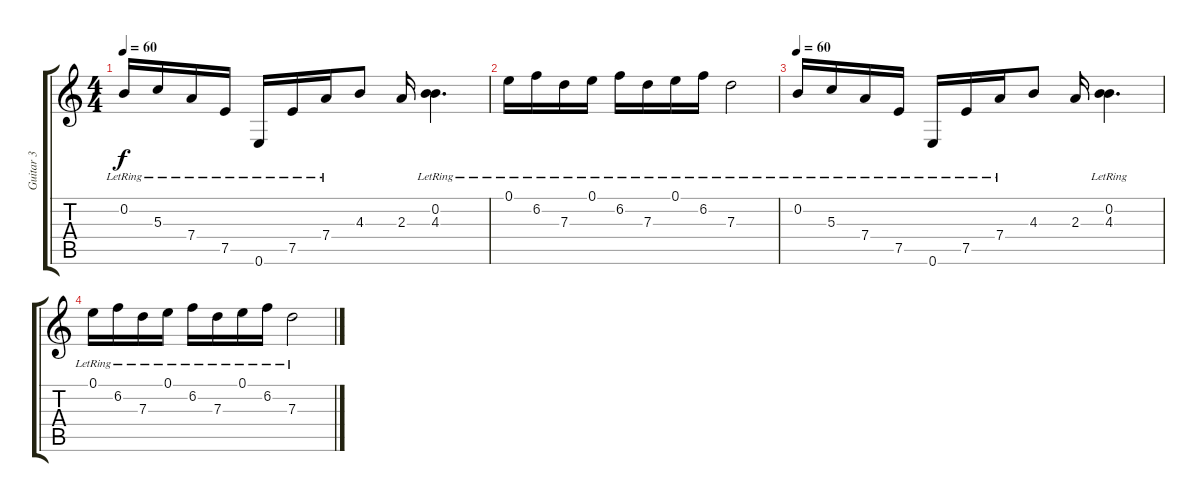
\track ("Guitar 3" "Guitar 3") {instrument acousticguitarsteel}
\staff {score tabs}
\tuning (E4 B3 G3 D3 A2 E2) {hide}
\ts (4 4)
\tempo 60
\clef g2
\ks c
0.2{lr}.16{dy f volume 0} 5.3{lr}.16 7.4{lr}.16 7.5{lr}.16 0.6{lr}.16 7.5{lr}.16 7.4{lr}.16 4.3.8 2.3.16 (0.2{lr} 4.3{lr}).4{d} |
0.1{lr}.16 6.2{lr}.16 7.3{lr}.16 0.1{lr}.16 6.2{lr}.16 7.3{lr}.16 0.1{lr}.16 6.2{lr}.16 7.3{lr}.2 |
\tempo 60
0.2{lr}.16 5.3{lr}.16 7.4{lr}.16 7.5{lr}.16 0.6{lr}.16 7.5{lr}.16 7.4{lr}.16 4.3.8 2.3.16 (0.2{lr} 4.3{lr}).4{d} |
0.1{lr}.16 6.2{lr}.16 7.3{lr}.16 0.1{lr}.16 6.2{lr}.16 7.3{lr}.16 0.1{lr}.16 6.2{lr}.16 7.3{lr}.2
